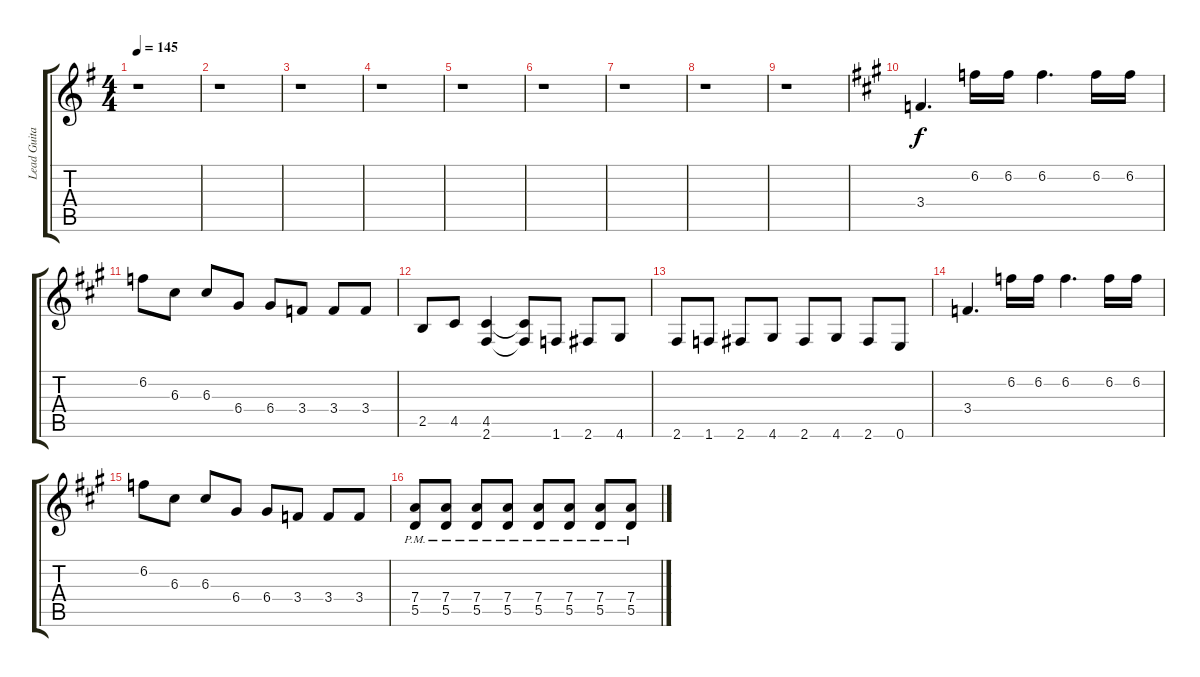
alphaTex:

\track ("Lead Guitar 1" "Lead Guita") {instrument overdrivenguitar}
\staff {score tabs}
\tuning (E4 B3 G3 D3 A2 E2) {hide}
\ts (4 4)
\tempo 145
\clef g2
\ks eminor
r.1{dy f} |
r.1 |
r.1 |
r.1 |
r.1 |
r.1 |
r.1 |
r.1 |
r.1 |
\ks f#minor
3.4.4{d} 6.2.16 6.2.16 6.2.4{d} 6.2.16 6.2.16 |
6.2.8 6.3.8 6.3.8 6.4.8 6.4.8 3.4.8 3.4.8 3.4.8 |
2.5.8 4.5.8 (4.5 2.6).4 (4.5{t} 2.6{t}).8 1.6.8 2.6.8 4.6.8 |
2.6.8 1.6.8 2.6.8 4.6.8 2.6.8 4.6.8 2.6.8 0.6.8 |
3.4.4{d} 6.2.16 6.2.16 6.2.4{d} 6.2.16 6.2.16 |
6.2.8 6.3.8 6.3.8 6.4.8 6.4.8 3.4.8 3.4.8 3.4.8 |
(7.4{pm} 5.5{pm}).8 (7.4{pm} 5.5{pm}).8 (7.4{pm} 5.5{pm}).8 (7.4{pm} 5.5{pm}).8 (7.4{pm} 5.5{pm}).8 (7.4{pm} 5.5{pm}).8 (7.4{pm} 5.5{pm}).8 (7.4{pm} 5.5{pm}).8
